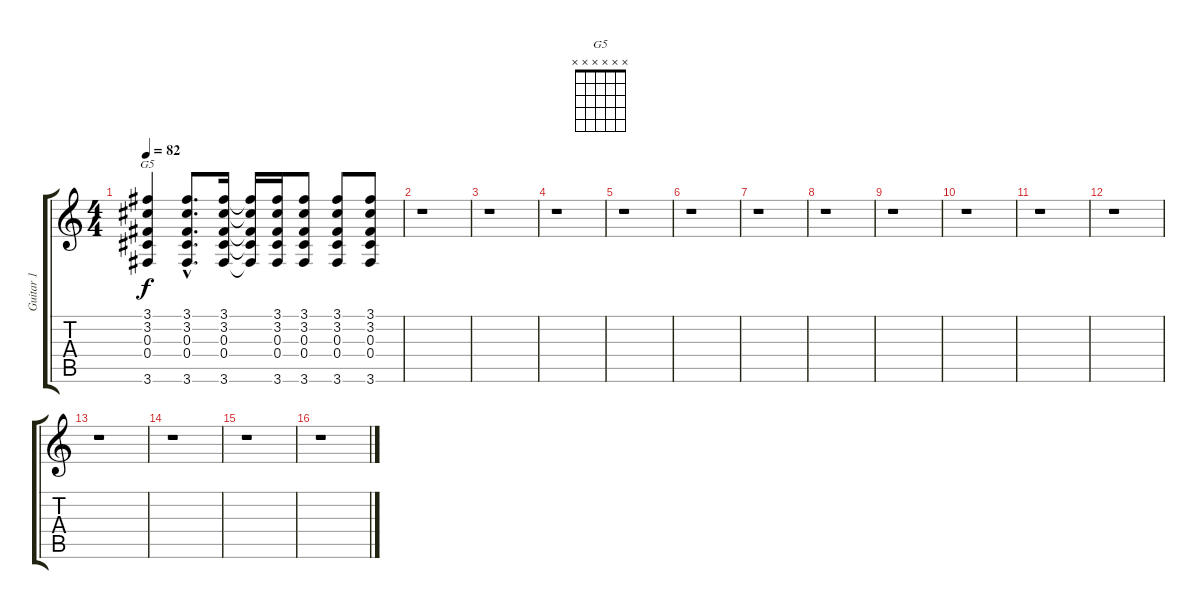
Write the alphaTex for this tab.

\track ("Guitar 1" "Guitar 1") {instrument electricguitarjazz}
\staff {score tabs}
\tuning (Eb4 Bb3 Gb3 Db3 Ab2 Eb2) {hide}
\chord ("G5" x x x x x x) {firstfret 0}
\ts (4 4)
\tempo 82
\clef g2
\ks c
(3.1 3.2 0.3 0.4 3.6).4{ch "G5" dy f} (3.1{hac} 3.2{hac} 0.3{hac} 0.4{hac} 3.6{hac}).8{d} (3.1 3.2 0.3 0.4 3.6).16 (3.1{t} 3.2{t} 0.3{t} 0.4{t} 3.6{t}).16 (3.1 3.2 0.3 0.4 3.6).16 (3.1 3.2 0.3 0.4 3.6).8 (3.1 3.2 0.3 0.4 3.6).8 (3.1 3.2 0.3 0.4 3.6).8 |
r.1 |
r.1 |
r.1 |
r.1 |
r.1 |
r.1 |
r.1 |
r.1 |
r.1 |
r.1 |
r.1 |
r.1 |
r.1 |
r.1 |
r.1
